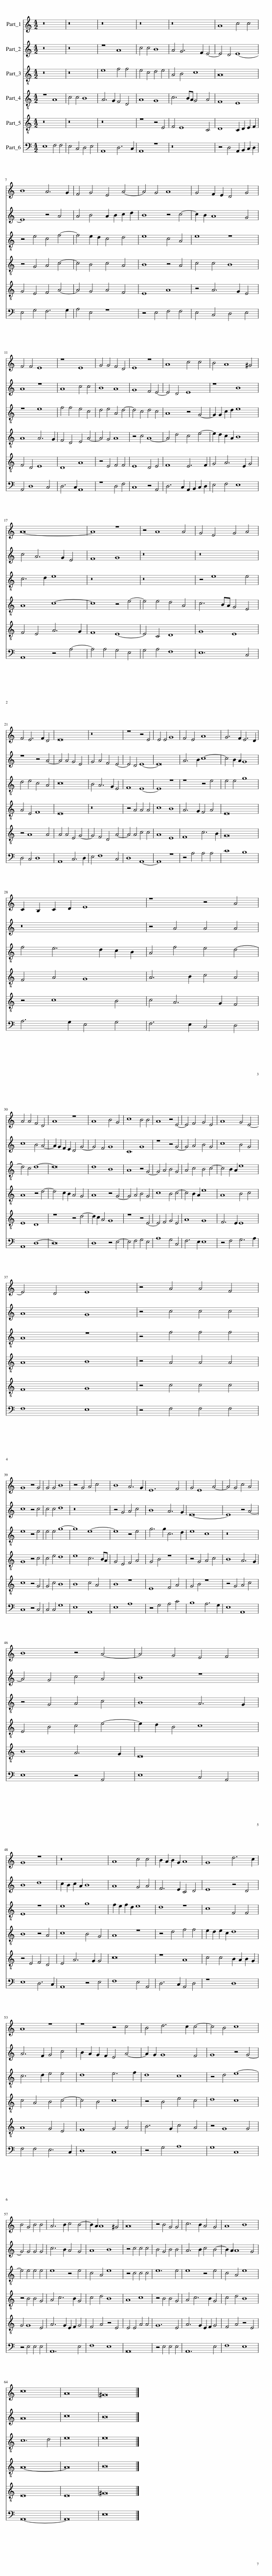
X:1
%%score 1 2 3 4 5 6
L:1/8
M:4/2
I:linebreak $
K:C
V:1 treble
V:2 treble
V:3 treble-8
V:4 treble-8
V:5 treble-8
V:6 bass
V:1
 z16 | z16 | z16 | z16 | z16 | %5
 A8 c4 c4 |$ B8 A6 G2 | F4 G4 E4 A4- | A4 G4 A8 | G4 F2 E2 D4 G4 |$ %10
 F4 F4 E8 | z8 E8 | G4 G4 F4 D4 | E8 z8 | A8 c4 c4 | %15
 B4 A8 ^G4 |$ A16- | A8 z8 | z4 A8 A4 | G4 E4 G4 A4 |$ %20
 F4 E6 F2 D4 | E16 | z16 | z8 z4 E4 | E4 E4 G8 | %25
 F4 E4 A8 | G6 F2 E6 D2 |$ C2 B,2 C2 D2 E8 | z8 z4 A4 |$ A4 A4 F4 D4 | %30
 A8 z8 | A8 B4 G4 | c8 B4 B4 | A8 z4 E4- | E4 F4 G4 E4 | %35
 A8 G4 E4- |$ E4 D4 E8 | z4 A4 A4 F4 |$ G8 z4 G4 | G4 G4 B8 | %40
 z4 G4 A4 c4 | B8 A6 G2 | E12 F4 | G4 E8 A4- | A4 G4 c4 A4 |$ %45
 B8 z4 A4- | A4 G4 E4 F4 |$ G8 z8 | z16 | A8 c4 c4 | %50
 B2 A2 B2 G2 A8 | G8 d6 c2 |$ A8 z8 | z8 z4 c4 | B4 d6 c2 c4- | %55
 c4 B4 c8 |$ B4 G4 B4 B4 | A6 B2 c4 B4- | B2 A2 A8 ^G4 | A16 | %60
 z4 B4 G4 G4 | c6 B2 A4 G4 | A8 B8 |$ c16 | A16 | %65
 ^G16 |] %66
V:2
 z16 | z16 | z8 A8 | c4 c4 B8 | A4 G6 F2 E4- | %5
 E4 D4 E8- |$ E8 z4 A4 | A4 B4 A2 B2 c2 d2 | B8 z4 c4- | c2 B2 A8 G4 |$ %10
 A8 z8 | A8 c4 c4 | B8 A8 | G8 F4 E4- | E4 D4 E8 | %15
 z8 B8 |$ c4 A6 G2 E4 | F8 G8 | z16 | z16 |$ %20
 z8 z4 A4- | A4 A4 G4 E4 | G4 A4 F4 E4- | E4 D4 E8- | E16 | %25
 A6 B2 c8- | c4 B2 A2 G8 |$ z16 | z4 A4 A4 A4 |$ c8 B4 A4- | %30
 A2 G2 F2 E2 D4 G4- | G4 F4 G8 | C8 G8 | z8 z4 G4- | G4 A4 B4 G4 | %35
 c8 B4 G4 |$ A8 G8 | z4 c4 c4 c4 |$ c8 z4 c4 | c4 c4 d8 | %40
 z16 | z4 G4 A4 c4 | B8 A6 G2 | E16- | E8 z4 A4- |$ %45
 A4 G4 c4 A4 | B8 z8 |$ B8 d8 | c2 B2 c2 A2 B8 | A8 G4 A4 | %50
 F6 E2 C4 D4 | E8 z4 D4 |$ A6 F2 G4 c4 | B2 A2 G2 F2 E4 A4- | A2 G2 G8 F4 | %55
 G8 z4 G4- |$ G4 G4 G4 G4 | c6 B2 A4 G4 | A8 B8 | z4 c4 c4 c4 | %60
 B4 G4 B4 B4 | A6 B2 c4 B4- | B2 A2 A8 G4 |$ A16 | c16 | %65
 B16 |] %66
V:3
 z16 | z16 | e8 f4 f4 | e4 c4 d4 e4 | A4 B4 c8 | %5
 A16 |$ z4 e4 c4 f4- | f4 e2 d2 c4 d4 | e8 c4 A4 | e8 z8 |$ %10
 z8 e8 | f4 f4 e4 c4 | d4 e4 A4 d4- | d4 c4 d4 c4 | A8 z4 G4- | %15
 G2 G2 c2 d2 e8 |$ c6 d2 e8 | z16 | z16 | z4 e8 e4 |$ %20
 d4 e4 c4 A4 | c16 | B4 A6 G2 E4 | F8 E8- | E8 z8 | %25
 z8 z4 e4 | e4 e4 g8 |$ f4 e6 d2 c2 B2 | A4 f4 e4 d4- |$ d4 c4 d8- | %30
 d16 | d8 B8 | A8 z4 G4- | G4 A4 B4 G4 | A4 c4 B4 c4- | %35
 c4 B2 A2 e8 |$ A8 z8 | z4 f4 f4 f4 |$ e8 z4 e4 | e4 e4 g8- | %40
 g8 e8- | e8 z4 e4 | g6 g2 c6 d2 | e8 c8 | z16 |$ %45
 z4 G4 A4 c4 | B8 A6 G2 |$ E8 z8 | e8 g8 | f2 e2 f2 d2 e8 | %50
 d8 z8 | c8 F4 F4 |$ c6 d2 e4 e4 | d8 e6 f2 | d8 c8 | %55
 z4 d4 e8- |$ e4 e4 e4 e4 | e8 z4 e4 | c4 A4 e8 | z4 c4 c4 c4 | %60
 e12 e4 | e8 z4 e4 | c4 A4 e8 |$ c12 d4 | e16 | %65
 e16 |] %66
V:4
 z8 A8 | c4 c4 B8 | A6 G2 F4 D4 | A8 G8 | c6 BA G4 A4 | %5
 F8 E8 |$ z4 G4 A4 c4- | c4 B4 c4 A4 | B8 z4 A4 | c4 c4 B8 |$ %10
 A8 A6 G2 | F4 D4 E4 A4- | A4 G4 A8 | z4 c4 A8- | A4 d4 c4 e4- | %15
 e2 d2 c2 A2 B8 |$ A8 c8- | c8 z4 e4- | e4 e4 d4 A4 | c6 BA G4 E4 |$ %20
 A4 E4 F8 | E16 | z16 | z4 A4 A4 A4 | c8 B8 | %25
 A6 G2 F4 A4 | E16 |$ F4 A4 G8 | A6 B2 c4 A4 |$ A8 z4 d4- | %30
 d4 c2 B2 A4 G4 | A8 z4 G4- | G4 A4 B4 G4 | c8 B4 c4- | c4 B2 A2 e8 | %35
 A8 B4 c4 |$ A8 B8 | z4 A4 A4 A4 |$ G8 z4 c4 | c4 e4 d8 | %40
 e8 c6 BA | G4 E4 F4 A4 | G4 B4 z8 | z4 G4 A4 c4 | B8 A6 G2 |$ %45
 E4 B4 c4 e4- | e2 d2 B4 c8 |$ B8 z4 A4 | c8 B4 G4 | A8 z8 | %50
 z4 d4 f4 f4 | e2 d2 e2 c2 d8 |$ c4 A4 B4 c4- | c4 B4 c8 | z4 B4 e4 c4 | %55
 d8 c8 |$ z4 B4 B4 G4 | A4 c6 B2 G4 | c4 d4 B8 | A8 c8 | %60
 z4 B4 B4 G4 | A4 c6 B2 G4 | c4 d4 B8 |$ A16- | A16 | %65
 B16 |] %66
V:5
 z16 | z16 | z16 | z8 z4 E4 | F4 E8 C4 | %5
 D8 C2 D2 E2 F2 |$ G4 E4 F4 A4- | A4 G4 A4 F4 | E8 A8 | z4 A6 G2 E4 |$ %10
 F4 D4 E8 | D8 A8 | z4 E4 F4 F4 | E8 D4 E4 | F8 E6 F2 | %15
 G4 A6 E2 G4 |$ F4 E4 A6 G2 | F8 E8- | E4 C4 D8 | G8 E8 |$ %20
 z4 A8 A4 | A4 A4 E4 G4- | G4 F4 D4 A4- | A4 A4 c4 c4 | A8 E8 | %25
 F8 c6 B2 | G16 |$ z4 c8 B4 | c4 A6 G2 F4 |$ E8 D8 | %30
 z8 z4 d4- | d2 c2 A4 G8 | z8 z4 E4- | E4 F4 G4 E4 | A8 G8 | %35
 F6 E2 E8 |$ F8 G8 | z4 c4 c4 c4 |$ c8 z4 G4 | G4 c4 B8 | %40
 B8 c4 A4 | B8 z8 | E8 F4 A4 | G4 B4 z8 | z4 G4 A4 c4 |$ %45
 B8 A6 G2 | E16 |$ z4 E4 F4 D4 | E4 A6 G2 G4 | c16 | %50
 z8 A8 | c4 c4 B2 A2 B2 G2 |$ A8 G4 E4 | F8 G4 A4 | B6 G2 c4 A4 | %55
 z4 G8 G4 |$ G4 G8 E4 | A6 G2 E2 F2 G4 | F4 A4 z4 E4 | E4 E4 A4 A4 | %60
 G12 E4 | A6 G2 E2 F2 G4 | F4 A4 z4 E4 |$ E16 | E16 | %65
 ^G16 |] %66
V:6
 E,8 F,4 F,4 | E,4 C,4 D,4 E,4 | A,,8 D,6 C,2 | A,,8 z8 | z16 | %5
 z4 D,4 A,,2 B,,2 C,2 D,2 |$ E,4 G,4 F,6 G,2 | A,4 E,4 z8 | z4 E,4 F,4 F,4 | E,4 C,4 D,4 E,4 |$ %10
 A,,4 D,8 C,4 | D,6 C,2 A,,8 | z8 D,4 F,4 | C,8 z4 A,,4 | D,6 C,2 A,,2 B,,2 C,2 D,2 | %15
 E,4 F,4 E,8 |$ A,,8 z4 A,4- | A,4 A,4 G,4 E,4 | G,4 A,4 F,8 | E,12 C,4 |$ %20
 D,4 C,4 D,8 | A,,8 C,6 D,2 | E,4 F,8 C,4 | D,8 A,,8- | A,,8 z8 | %25
 z4 A,4 A,4 A,4 | C8 B,8 |$ A,6 G,2 E,4 G,4 | F,6 E,2 C,4 D,4 |$ A,,8 D,8- | %30
 D,16 | D,8 z4 E,4- | E,4 F,4 G,4 E,4 | A,8 G,4 C,4 | F,6 E,2 E,8 | %35
 z4 F,4 G,6 A,2 |$ F,8 E,8 | z4 F,4 F,4 F,4 |$ C,8 z4 C,4 | C,4 C,4 G,8 | %40
 E,8 A,,8 | E,8 A,8 | z4 G,4 A,4 C4 | B,8 A,6 G,2 | E,8 A,,8 |$ %45
 E,8 z4 A,,4 | E,8 C,4 A,,4 |$ E,8 D,6 C,2 | A,,8 z4 E,4 | F,8 E,4 A,,4 | %50
 D,6 C,2 A,,4 D,4 | z8 D,8 |$ F,4 F,4 E,6 C,2 | D,8 C,8 | z4 G,4 A,8 | %55
 G,8 C,8 |$ z4 E,4 E,4 E,4 | A,,12 E,4 | F,8 E,8 | A,,16 | %60
 z4 E,4 E,4 E,4 | A,,12 E,4 | F,8 E,8 |$ A,,16- | A,,16 | %65
 E,16 |] %66
